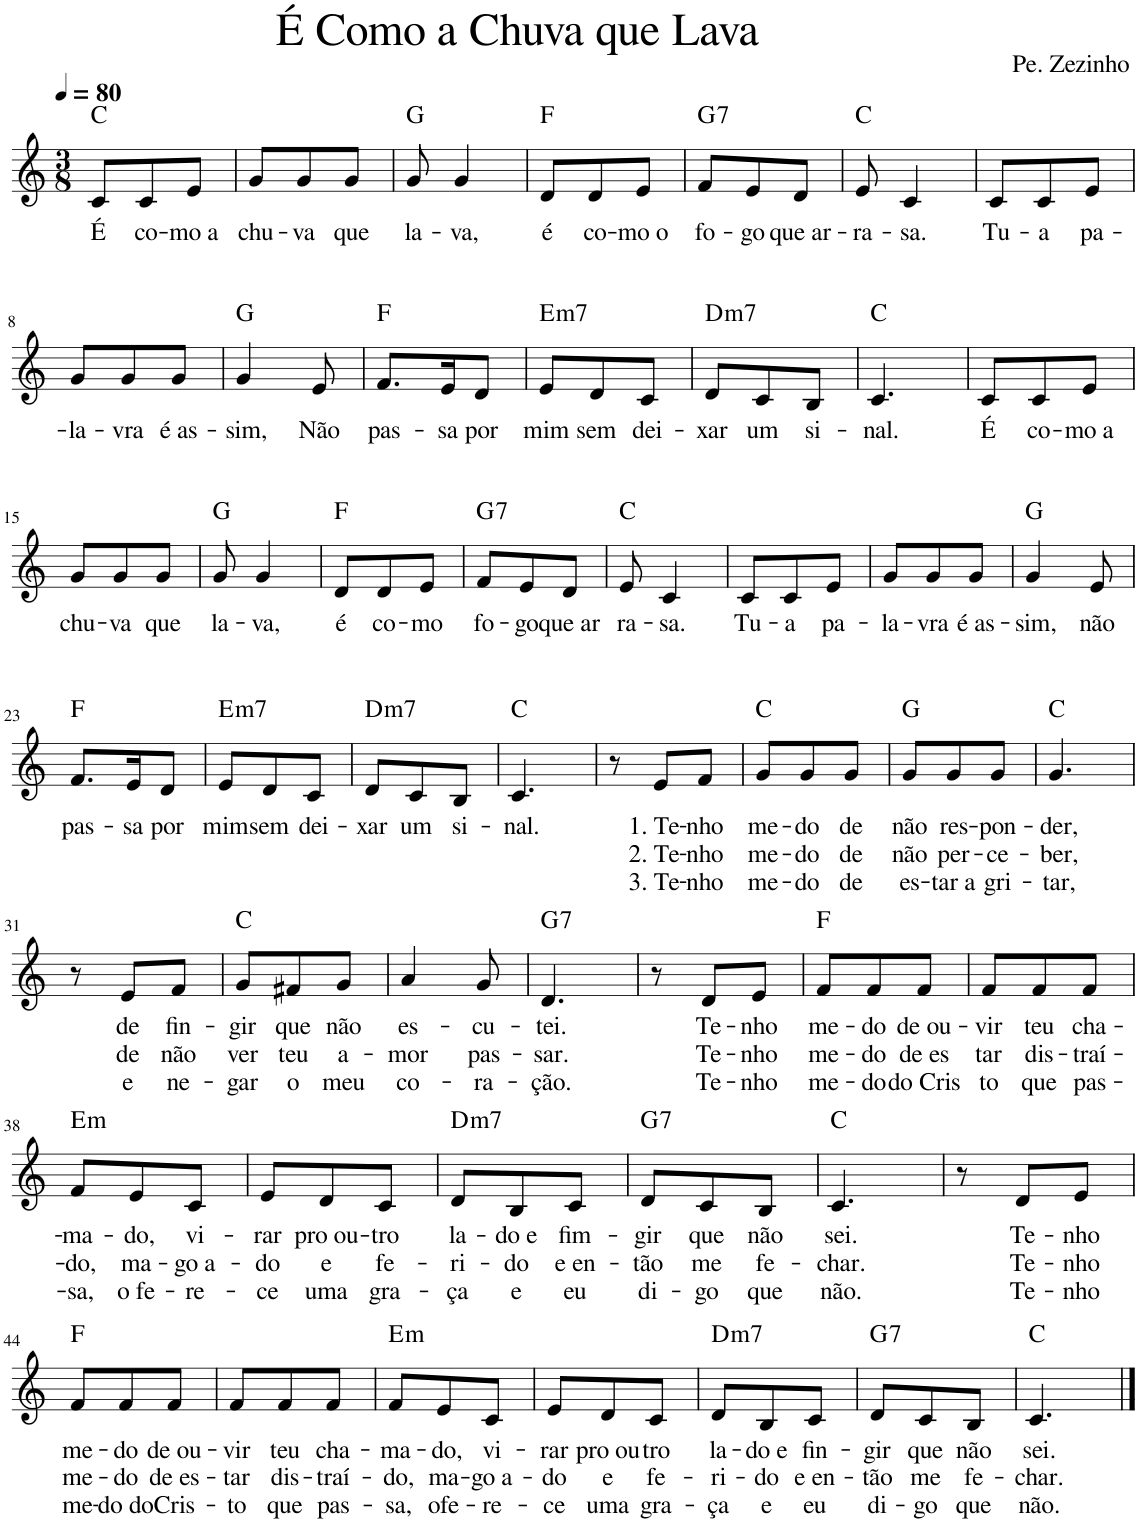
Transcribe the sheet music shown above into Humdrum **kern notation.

**kern	**text	**text	**text	**harte
*part1	*part1	*part1	*part1	*part1
*staff1	*staff1	*staff1	*staff1	*
*I"Voz	*	*	*	*
*I'Vo.	*	*	*	*
!!LO:PB:g=z
*clefG2	*	*	*	*
*k[]	*	*	*	*
*M3/8	*	*	*	*
*MM80	*	*	*	*
=1	=1	=1	=1	=1
!LO:TX:a:t=É Como a Chuva que Lava	!	!	!	!
!LO:TX:a:t=Pe. Zezinho	!	!	!	!
!	!LO:LY:b	!	!	!
8c/L	É	.	.	C:maj
!	!LO:LY:b	!	!	!
8c/	co-	.	.	.
!	!LO:LY:b	!	!	!
8e/J	-mo a	.	.	.
=2	=2	=2	=2	=2
!	!LO:LY:b	!	!	!
8g/L	chu-	.	.	.
!	!LO:LY:b	!	!	!
8g/	-va	.	.	.
!	!LO:LY:b	!	!	!
8g/J	que	.	.	.
=3	=3	=3	=3	=3
!	!LO:LY:b	!	!	!
8g/	la-	.	.	G:maj
!	!LO:LY:b	!	!	!
4g/	-va,	.	.	.
=4	=4	=4	=4	=4
!	!LO:LY:b	!	!	!
8d/L	é	.	.	F:maj
!	!LO:LY:b	!	!	!
8d/	co-	.	.	.
!	!LO:LY:b	!	!	!
8e/J	-mo o	.	.	.
=5	=5	=5	=5	=5
!	!LO:LY:b	!	!	!LO:H:kt=7
8f/L	fo-	.	.	G:7
!	!LO:LY:b	!	!	!
8e/	-go	.	.	.
!	!LO:LY:b	!	!	!
8d/J	que ar-	.	.	.
=6	=6	=6	=6	=6
!	!LO:LY:b	!	!	!
8e/	-ra-	.	.	C:maj
!	!LO:LY:b	!	!	!
4c/	-sa.	.	.	.
=7	=7	=7	=7	=7
!	!LO:LY:b	!	!	!
8c/L	Tu-	.	.	.
!	!LO:LY:b	!	!	!
8c/	-a	.	.	.
!	!LO:LY:b	!	!	!
8e/J	pa-	.	.	.
!!LO:LB:g=z
=8	=8	=8	=8	=8
!	!LO:LY:b	!	!	!
8g/L	-la-	.	.	.
!	!LO:LY:b	!	!	!
8g/	-vra	.	.	.
!	!LO:LY:b	!	!	!
8g/J	é as-	.	.	.
=9	=9	=9	=9	=9
!	!LO:LY:b	!	!	!
4g/	-sim,	.	.	G:maj
!	!LO:LY:b	!	!	!
8e/	Não	.	.	.
=10	=10	=10	=10	=10
!	!LO:LY:b	!	!	!
8.f/L	pas-	.	.	F:maj
!	!LO:LY:b	!	!	!
16e/K	-sa	.	.	.
!	!LO:LY:b	!	!	!
8d/J	por	.	.	.
=11	=11	=11	=11	=11
!	!LO:LY:b	!	!	!LO:H:kt=m7
8e/L	mim	.	.	E:min7
!	!LO:LY:b	!	!	!
8d/	sem	.	.	.
!	!LO:LY:b	!	!	!
8c/J	dei-	.	.	.
=12	=12	=12	=12	=12
!	!LO:LY:b	!	!	!LO:H:kt=m7
8d/L	-xar	.	.	D:min7
!	!LO:LY:b	!	!	!
8c/	um	.	.	.
!	!LO:LY:b	!	!	!
8B/J	si-	.	.	.
=13	=13	=13	=13	=13
!	!LO:LY:b	!	!	!
4.c/	-nal.	.	.	C:maj
=14	=14	=14	=14	=14
!	!LO:LY:b	!	!	!
8c/L	É	.	.	.
!	!LO:LY:b	!	!	!
8c/	co-	.	.	.
!	!LO:LY:b	!	!	!
8e/J	-mo a	.	.	.
!!LO:LB:g=z
=15	=15	=15	=15	=15
!	!LO:LY:b	!	!	!
8g/L	chu-	.	.	.
!	!LO:LY:b	!	!	!
8g/	-va	.	.	.
!	!LO:LY:b	!	!	!
8g/J	que	.	.	.
=16	=16	=16	=16	=16
!	!LO:LY:b	!	!	!
8g/	la-	.	.	G:maj
!	!LO:LY:b	!	!	!
4g/	-va,	.	.	.
=17	=17	=17	=17	=17
!	!LO:LY:b	!	!	!
8d/L	é	.	.	F:maj
!	!LO:LY:b	!	!	!
8d/	co-	.	.	.
!	!LO:LY:b	!	!	!
8e/J	-mo	.	.	.
=18	=18	=18	=18	=18
!	!LO:LY:b	!	!	!LO:H:kt=7
8f/L	fo-	.	.	G:7
!	!LO:LY:b	!	!	!
8e/	-go	.	.	.
!	!LO:LY:b	!	!	!
8d/J	que ar	.	.	.
=19	=19	=19	=19	=19
!	!LO:LY:b	!	!	!
8e/	ra-	.	.	C:maj
!	!LO:LY:b	!	!	!
4c/	-sa.	.	.	.
=20	=20	=20	=20	=20
!	!LO:LY:b	!	!	!
8c/L	Tu-	.	.	.
!	!LO:LY:b	!	!	!
8c/	-a	.	.	.
!	!LO:LY:b	!	!	!
8e/J	pa-	.	.	.
=21	=21	=21	=21	=21
!	!LO:LY:b	!	!	!
8g/L	-la-	.	.	.
!	!LO:LY:b	!	!	!
8g/	-vra	.	.	.
!	!LO:LY:b	!	!	!
8g/J	é as-	.	.	.
=22	=22	=22	=22	=22
!	!LO:LY:b	!	!	!
4g/	-sim,	.	.	G:maj
!	!LO:LY:b	!	!	!
8e/	não	.	.	.
!!LO:LB:g=z
=23	=23	=23	=23	=23
!	!LO:LY:b	!	!	!
8.f/L	pas-	.	.	F:maj
!	!LO:LY:b	!	!	!
16e/K	-sa	.	.	.
!	!LO:LY:b	!	!	!
8d/J	por	.	.	.
=24	=24	=24	=24	=24
!	!LO:LY:b	!	!	!LO:H:kt=m7
8e/L	mim	.	.	E:min7
!	!LO:LY:b	!	!	!
8d/	sem	.	.	.
!	!LO:LY:b	!	!	!
8c/J	dei-	.	.	.
=25	=25	=25	=25	=25
!	!LO:LY:b	!	!	!LO:H:kt=m7
8d/L	-xar	.	.	D:min7
!	!LO:LY:b	!	!	!
8c/	um	.	.	.
!	!LO:LY:b	!	!	!
8B/J	si-	.	.	.
=26	=26	=26	=26	=26
!	!LO:LY:b	!	!	!
4.c/	-nal.	.	.	C:maj
=27	=27	=27	=27	=27
8r	.	.	.	.
!	!LO:LY:b	!LO:LY:b	!LO:LY:b	!
8e/L	1. Te-	2. Te-	3. Te-	.
!	!LO:LY:b	!LO:LY:b	!LO:LY:b	!
8f/J	-nho	-nho	-nho	.
=28	=28	=28	=28	=28
!	!LO:LY:b	!LO:LY:b	!LO:LY:b	!
8g/L	me-	me-	me-	C:maj
!	!LO:LY:b	!LO:LY:b	!LO:LY:b	!
8g/	-do	-do	-do	.
!	!LO:LY:b	!LO:LY:b	!LO:LY:b	!
8g/J	de	de	de	.
=29	=29	=29	=29	=29
!	!LO:LY:b	!LO:LY:b	!LO:LY:b	!
8g/L	não	não	es-	G:maj
!	!LO:LY:b	!LO:LY:b	!LO:LY:b	!
8g/	res-	per-	-tar a	.
!	!LO:LY:b	!LO:LY:b	!LO:LY:b	!
8g/J	-pon-	-ce-	gri-	.
=30	=30	=30	=30	=30
!	!LO:LY:b	!LO:LY:b	!LO:LY:b	!
4.g/	-der,	-ber,	-tar,	C:maj
!!LO:LB:g=z
=31	=31	=31	=31	=31
8r	.	.	.	.
!	!LO:LY:b	!LO:LY:b	!LO:LY:b	!
8e/L	de	de	e	.
!	!LO:LY:b	!LO:LY:b	!LO:LY:b	!
8f/J	fin-	não	ne-	.
=32	=32	=32	=32	=32
!	!LO:LY:b	!LO:LY:b	!LO:LY:b	!
8g/L	-gir	ver	-gar	C:maj
!	!LO:LY:b	!LO:LY:b	!LO:LY:b	!
8f#X/	que	teu	o	.
!	!LO:LY:b	!LO:LY:b	!LO:LY:b	!
8g/J	não	a-	meu	.
=33	=33	=33	=33	=33
!	!LO:LY:b	!LO:LY:b	!LO:LY:b	!
4a/	es-	-mor	co-	.
!	!LO:LY:b	!LO:LY:b	!LO:LY:b	!
8g/	-cu-	pas-	-ra-	.
=34	=34	=34	=34	=34
!	!LO:LY:b	!LO:LY:b	!LO:LY:b	!LO:H:kt=7
4.d/	-tei.	-sar.	-ção.	G:7
=35	=35	=35	=35	=35
8r	.	.	.	.
!	!LO:LY:b	!LO:LY:b	!LO:LY:b	!
8d/L	Te-	Te-	Te-	.
!	!LO:LY:b	!LO:LY:b	!LO:LY:b	!
8e/J	-nho	-nho	-nho	.
=36	=36	=36	=36	=36
!	!LO:LY:b	!LO:LY:b	!LO:LY:b	!
8f/L	me-	me-	me-	F:maj
!	!LO:LY:b	!LO:LY:b	!LO:LY:b	!
8f/	-do	-do	-do	.
!	!LO:LY:b	!LO:LY:b	!LO:LY:b	!
8f/J	de ou-	de es	do Cris	.
=37	=37	=37	=37	=37
!	!LO:LY:b	!LO:LY:b	!LO:LY:b	!
8f/L	-vir	tar	to	.
!	!LO:LY:b	!LO:LY:b	!LO:LY:b	!
8f/	teu	dis-	que	.
!	!LO:LY:b	!LO:LY:b	!LO:LY:b	!
8f/J	cha-	-traí-	pas-	.
!!LO:LB:g=z
=38	=38	=38	=38	=38
!	!LO:LY:b	!LO:LY:b	!LO:LY:b	!LO:H:kt=m
8f/L	-ma-	-do,	-sa,	E:min
!	!LO:LY:b	!LO:LY:b	!LO:LY:b	!
8e/	-do,	ma-	o fe-	.
!	!LO:LY:b	!LO:LY:b	!LO:LY:b	!
8c/J	vi-	-go a-	-re-	.
=39	=39	=39	=39	=39
!	!LO:LY:b	!LO:LY:b	!LO:LY:b	!
8e/L	-rar	-do	-ce	.
!	!LO:LY:b	!LO:LY:b	!LO:LY:b	!
8d/	pro ou-	e	uma	.
!	!LO:LY:b	!LO:LY:b	!LO:LY:b	!
8c/J	-tro	fe-	gra-	.
=40	=40	=40	=40	=40
!	!LO:LY:b	!LO:LY:b	!LO:LY:b	!LO:H:kt=m7
8d/L	la-	-ri-	-ça	D:min7
!	!LO:LY:b	!LO:LY:b	!LO:LY:b	!
8B/	-do e	-do	e	.
!	!LO:LY:b	!LO:LY:b	!LO:LY:b	!
8c/J	fim-	e en-	eu	.
=41	=41	=41	=41	=41
!	!LO:LY:b	!LO:LY:b	!LO:LY:b	!LO:H:kt=7
8d/L	-gir	tão	-di-	G:7
!	!LO:LY:b	!LO:LY:b	!LO:LY:b	!
8c/	que	me	-go	.
!	!LO:LY:b	!LO:LY:b	!LO:LY:b	!
8B/J	não	fe-	que	.
=42	=42	=42	=42	=42
!	!LO:LY:b	!LO:LY:b	!LO:LY:b	!
4.c/	sei.	-char.	não.	C:maj
=43	=43	=43	=43	=43
8r	.	.	.	.
!	!LO:LY:b	!LO:LY:b	!LO:LY:b	!
8d/L	Te-	Te-	Te-	.
!	!LO:LY:b	!LO:LY:b	!LO:LY:b	!
8e/J	-nho	-nho	-nho	.
!!LO:LB:g=z
=44	=44	=44	=44	=44
!	!LO:LY:b	!LO:LY:b	!LO:LY:b	!
8f/L	me-	me-	me-	F:maj
!	!LO:LY:b	!LO:LY:b	!LO:LY:b	!
8f/	-do	-do	-do do	.
!	!LO:LY:b	!LO:LY:b	!LO:LY:b	!
8f/J	de ou-	de es-	Cris-	.
=45	=45	=45	=45	=45
!	!LO:LY:b	!LO:LY:b	!LO:LY:b	!
8f/L	-vir	-tar	-to	.
!	!LO:LY:b	!LO:LY:b	!LO:LY:b	!
8f/	teu	dis-	que	.
!	!LO:LY:b	!LO:LY:b	!LO:LY:b	!
8f/J	cha-	-traí-	pas-	.
=46	=46	=46	=46	=46
!	!LO:LY:b	!LO:LY:b	!LO:LY:b	!LO:H:kt=m
8f/L	-ma-	-do,	-sa,	E:min
!	!LO:LY:b	!LO:LY:b	!LO:LY:b	!
8e/	-do,	ma-	ofe-	.
!	!LO:LY:b	!LO:LY:b	!LO:LY:b	!
8c/J	vi-	-go a-	-re-	.
=47	=47	=47	=47	=47
!	!LO:LY:b	!LO:LY:b	!LO:LY:b	!
8e/L	-rar	-do	-ce	.
!	!LO:LY:b	!LO:LY:b	!LO:LY:b	!
8d/	pro ou-	e	uma	.
!	!LO:LY:b	!LO:LY:b	!LO:LY:b	!
8c/J	-tro	fe-	gra-	.
=48	=48	=48	=48	=48
!	!LO:LY:b	!LO:LY:b	!LO:LY:b	!LO:H:kt=m7
8d/L	la-	-ri-	-ça	D:min7
!	!LO:LY:b	!LO:LY:b	!LO:LY:b	!
8B/	-do e	-do	e	.
!	!LO:LY:b	!LO:LY:b	!LO:LY:b	!
8c/J	fin-	e en-	eu	.
=49	=49	=49	=49	=49
!	!LO:LY:b	!LO:LY:b	!LO:LY:b	!LO:H:kt=7
8d/L	-gir	-tão	di-	G:7
!	!LO:LY:b	!LO:LY:b	!LO:LY:b	!
8c/	que	me	-go	.
!	!LO:LY:b	!LO:LY:b	!LO:LY:b	!
8B/J	não	fe-	que	.
=50	=50	=50	=50	=50
!	!LO:LY:b	!LO:LY:b	!LO:LY:b	!
4.c/	sei.	-char.	não.	C:maj
==	==	==	==	==
*-	*-	*-	*-	*-
